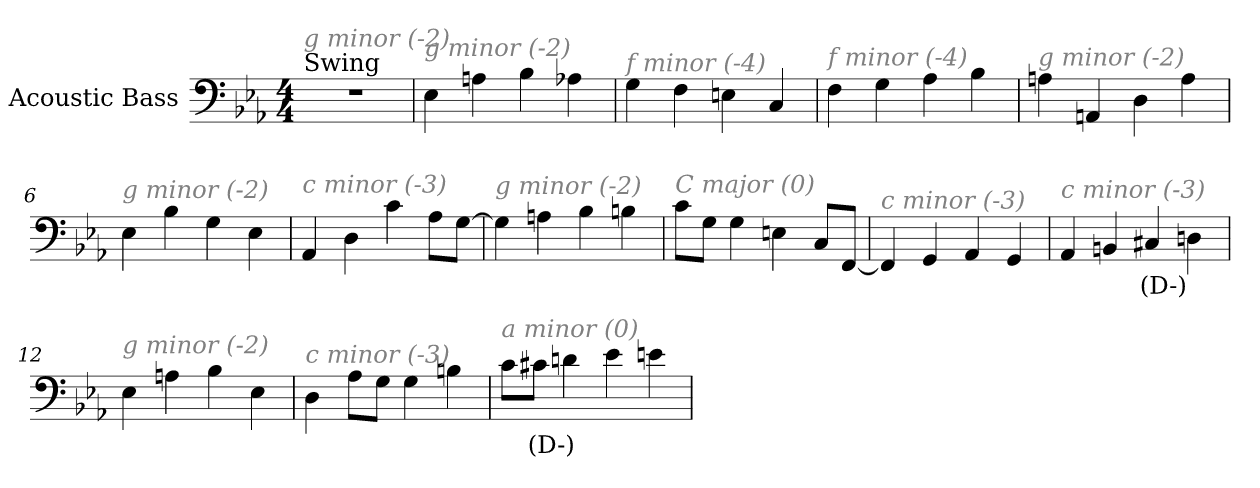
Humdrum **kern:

**kern	**text
*part1	*part1
*staff1	*staff1
*I"Acoustic Bass	*
*clefF4	*
*ITrd7c12	*
*k[b-e-a-]	*
*E-:	*
*M4/4	*
*MM176	*
=1	=1
!LO:TX:a:t=Swing	!
!LO:TX:i:color=#808080:t=g minor (-2)	!
1r	.
=2	=2
!LO:TX:i:color=#808080:t=g minor (-2)	!
4EE-	.
4AAn	.
4BB-	.
4AA-X	.
=3	=3
!LO:TX:i:color=#808080:t=f minor (-4)	!
4GG	.
4FF	.
4EEn	.
4CC	.
=4	=4
!LO:TX:i:color=#808080:t=f minor (-4)	!
4FF	.
4GG	.
4AA-	.
4BB-	.
=5	=5
!LO:TX:i:color=#808080:t=g minor (-2)	!
4AAn	.
4AAAn	.
4DD	.
4AA	.
=6	=6
!LO:TX:i:color=#808080:t=g minor (-2)	!
4EE-	.
4BB-	.
4GG	.
4EE-	.
=7	=7
!LO:TX:i:color=#808080:t=c minor (-3)	!
4AAA-	.
4DD	.
4C	.
8AA-L	.
[8GGJ	.
=8	=8
!LO:TX:i:color=#808080:t=g minor (-2)	!
4GG]	.
4AAn	.
4BB-	.
4BBn	.
=9	=9
!LO:TX:i:color=#808080:t=C major (0)	!
8CL	.
8GGJ	.
4GG	.
4EEn	.
8CCL	.
[8FFFJ	.
=10	=10
!LO:TX:i:color=#808080:t=c minor (-3)	!
4FFF]	.
4GGG	.
4AAA-	.
4GGG	.
=11	=11
!LO:TX:i:color=#808080:t=c minor (-3)	!
4AAA-	.
4BBBn	.
4CC#Xi	(D-)
4DDn	.
=12	=12
!LO:TX:i:color=#808080:t=g minor (-2)	!
4EE-	.
4AAn	.
4BB-	.
4EE-	.
=13	=13
!LO:TX:i:color=#808080:t=c minor (-3)	!
4DD	.
8AA-L	.
8GGJ	.
4GG	.
4BBn	.
=14	=14
!LO:TX:i:color=#808080:t=a minor (0)	!
8CL	.
8C#XiJ	(D-)
4Dn	.
4E-	.
4En	.
=	=
*-	*-
